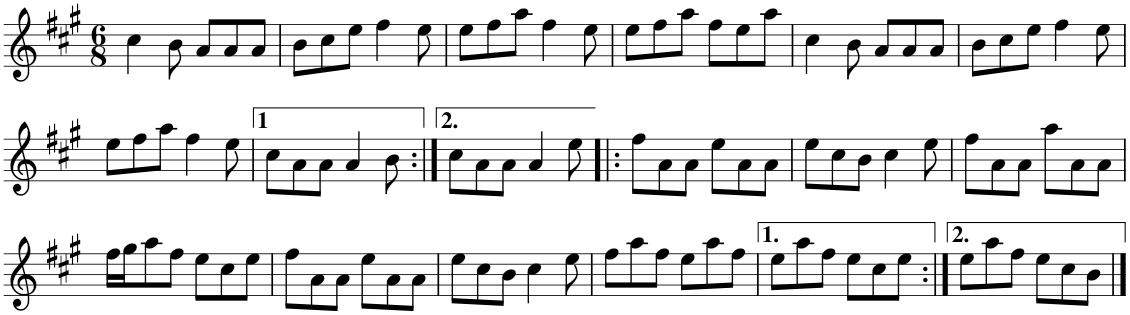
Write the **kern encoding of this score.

**kern
*part1
*staff1
*I"Piano
*I'Pno
*clefG2
*k[f#c#g#]
*A:
*M6/8
=1
4cc#\
8b\
8a/L
8a/
8a/J
=2
8b\L
8cc#\
8ee\J
4ff#\
8ee\
=3
8ee\L
8ff#\
8aa\J
4ff#\
8ee\
=4
8ee\L
8ff#\
8aa\J
8ff#\L
8ee\
8aa\J
=5
4cc#\
8b\
8a/L
8a/
8a/J
=6
8b\L
8cc#\
8ee\J
4ff#\
8ee\
!!LO:LB:g=z
=7
8ee\L
8ff#\
8aa\J
4ff#\
8ee\
=8
8cc#\L
8a\
8a\J
4a/
8b\
=9:|!
8cc#\L
8a\
8a\J
4a/
8ee\
=10!|:
8ff#\L
8a\
8a\J
8ee\L
8a\
8a\J
=11
8ee\L
8cc#\
8b\J
4cc#\
8ee\
=12
8ff#\L
8a\
8a\J
8aa\L
8a\
8a\J
!!LO:LB:g=z
=13
16ff#\LL
16gg#\J
8aa\
8ff#\J
8ee\L
8cc#\
8ee\J
=14
8ff#\L
8a\
8a\J
8ee\L
8a\
8a\J
=15
8ee\L
8cc#\
8b\J
4cc#\
8ee\
=16
8ff#\L
8aa\
8ff#\J
8ee\L
8aa\
8ff#\J
=17
8ee\L
8aa\
8ff#\J
8ee\L
8cc#\
8ee\J
=18:|!
8ee\L
8aa\
8ff#\J
8ee\L
8cc#\
8b\J
==
*-
